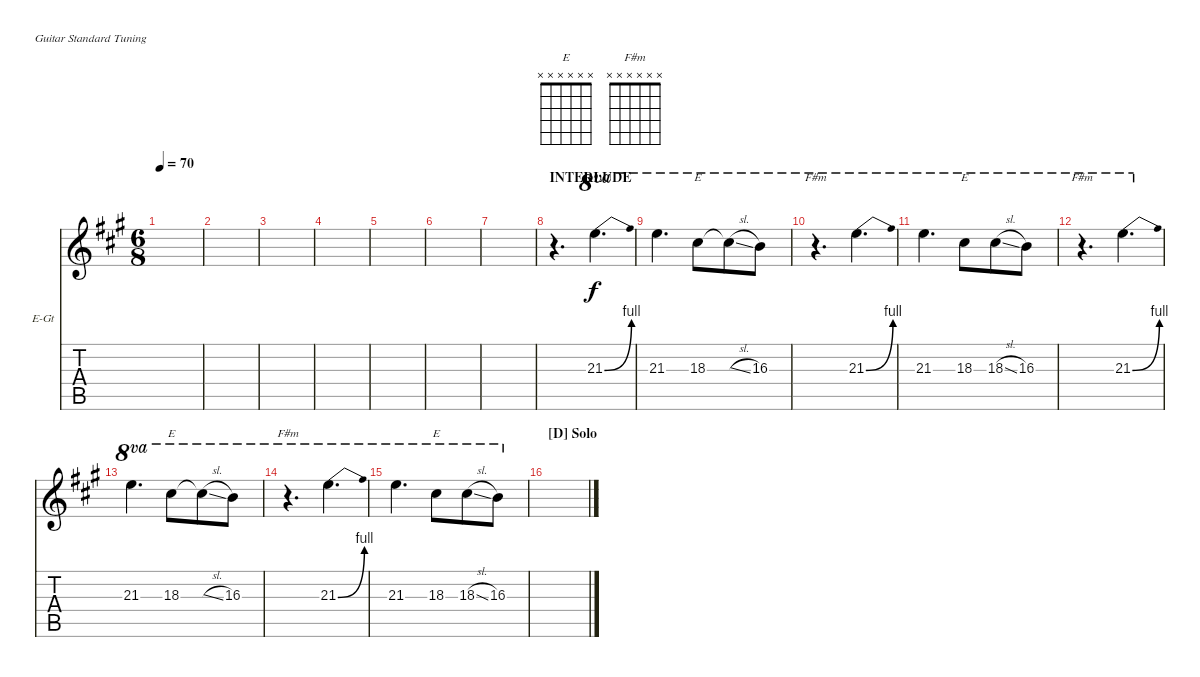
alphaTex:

\defaultSystemsLayout 4
\bracketExtendMode nobrackets
\firstSystemTrackNameOrientation horizontal
\otherSystemsTrackNameOrientation horizontal
\track ("Harmony guitar 1" "E-Gt") {instrument electricguitarclean}
\staff {score tabs}
\tuning (E4 B3 G3 D3 A2 E2)
\chord ("E" x x x x x x)
\chord ("F#m" x x x x x x)
\ts (6 8)
\tempo 70
\clef g2
\ks a
|
|
|
|
|
|
|
\section ("" "INTERLUDE")
r.4{d} 21.3{be (bend 0 0 19.2 4)}.4{d ot 8va} |
21.3.4{d ot 8va} 18.3.8{ch "E" ot 8va} 18.3{sl t}.8{ot 8va} 16.3.8{ot 8va} |
r.4{d ch "F#m" ot 8va} 21.3{be (bend 0 0 19.2 4)}.4{d ot 8va} |
21.3.4{d ot 8va} 18.3.8{ch "E" ot 8va} 18.3{sl}.8{ot 8va} 16.3.8{ot 8va} |
r.4{d ch "F#m" ot 8va} 21.3{be (bend 0 0 19.2 4)}.4{d ot 8va} |
21.3.4{d ot 8va} 18.3.8{ch "E" ot 8va} 18.3{sl t}.8{ot 8va} 16.3.8{ot 8va} |
r.4{d ch "F#m" ot 8va} 21.3{be (bend 0 0 19.2 4)}.4{d ot 8va} |
21.3.4{d ot 8va} 18.3.8{ch "E" ot 8va} 18.3{sl}.8{ot 8va} 16.3.8{ot 8va} |
\section ("D" "Solo")
